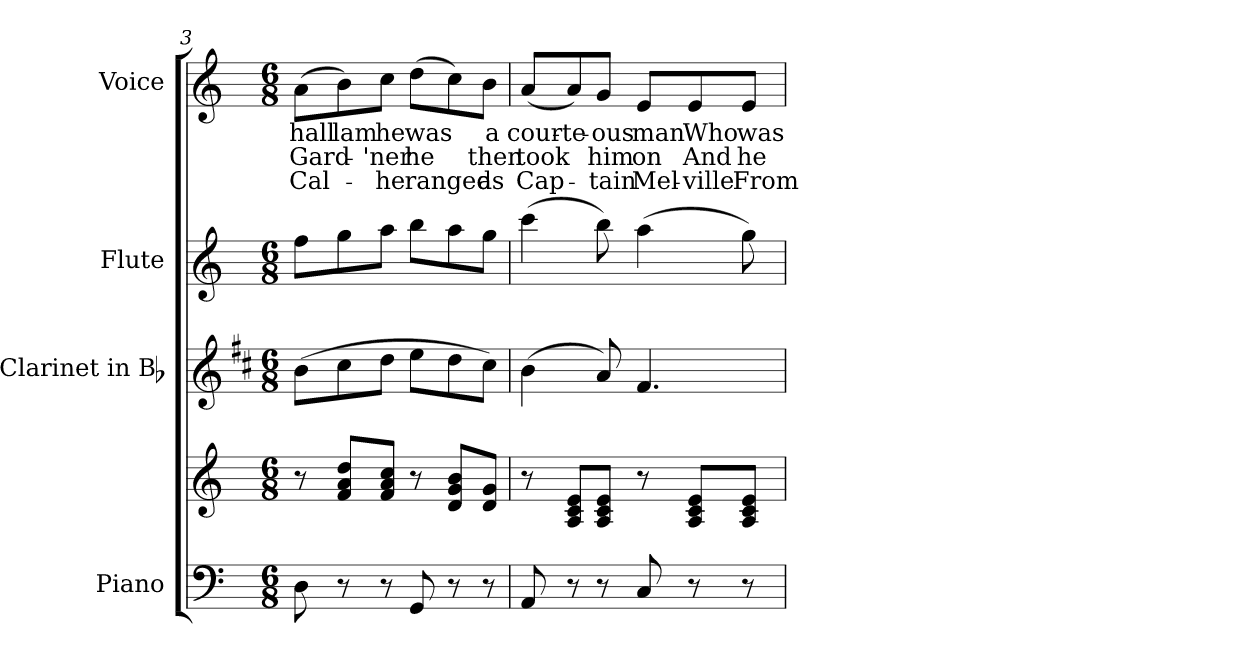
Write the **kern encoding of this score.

**kern	**kern	**kern	**kern	**kern	**text	**text	**text
*part4	*part4	*part3	*part2	*part1	*part1	*part1	*part1
*staff5	*staff4	*staff3	*staff2	*staff1	*staff1	*staff1	*staff1
*I"Piano	*	*I"Clarinet in Bb	*I"Flute	*I"Voice	*	*	*
*I'Pno.	*	*I'Cl.	*I'Fl.	*I'Voice	*	*	*
*clefF4	*clefG2	*clefG2	*clefG2	*clefG2	*	*	*
*	*	*ITrd1c2	*	*	*	*	*
*k[]	*k[]	*k[]	*k[]	*k[]	*	*	*
*C:	*C:	*C:	*C:	*C:	*	*	*
*M6/8	*M6/8	*M6/8	*M6/8	*M6/8	*	*	*
=3	=3	=3	=3	=3	=3	=3	=3
!	!	!	!	!	!LO:LY:b:color=#000000	!LO:LY:b:color=#000000	!LO:LY:b:color=#000000
8Di\	8r	(8ai\L	8ffi\L	(8ai\L	hall	Gard-	Cal-
!	!	!	!	!	!LO:LY:b:color=#000000	!	!
8r	8fi/ 8ai 8ddiL	8bi\	8ggi\	8bi\)	-lam	.	.
!	!	!	!	!	!LO:LY:b:color=#000000	!LO:LY:b:color=#000000	!LO:LY:b:color=#000000
8r	8fi/ 8ai 8cciJ	8cci\J	8aai\J	8cci\J	he	-'ner	he
!	!	!	!	!	!LO:LY:b:color=#000000	!LO:LY:b:color=#000000	!LO:LY:b:color=#000000
8GGi/	8r	8ddi\L	8bbi\L	(8ddi\L	was	he	ranged
8r	8di/ 8gi 8biL	8cci\	8aai\	8cci\)	.	.	.
!	!	!	!	!	!LO:LY:b:color=#000000	!LO:LY:b:color=#000000	!LO:LY:b:color=#000000
8r	8di/ 8giJ	8bi\J)	8ggi\J	8bi\J	a	then	as
=4	=4	=4	=4	=4	=4	=4	=4
!	!	!	!	!	!LO:LY:b:color=#000000	!LO:LY:b:color=#000000	!LO:LY:b:color=#000000
8AAi/	8r	(4ai\	(4ccci\	(8ai/L	cour-	took	Cap-
!	!	!	!	!	!LO:LY:b:color=#000000	!	!
8r	8Ai/ 8ci 8eiL	.	.	8ai/)	-te-	.	.
!	!	!	!	!	!LO:LY:b:color=#000000	!LO:LY:b:color=#000000	!LO:LY:b:color=#000000
8r	8Ai/ 8ci 8eiJ	8gi/)	8bbi\)	8gi/J	-ous	him	-tain
!	!	!	!	!	!LO:LY:b:color=#000000	!LO:LY:b:color=#000000	!LO:LY:b:color=#000000
8Ci/	8r	4.ei/	(4aai\	8ei/L	man	on	Mel-
!	!	!	!	!	!LO:LY:b:color=#000000	!LO:LY:b:color=#000000	!LO:LY:b:color=#000000
8r	8Ai/ 8ci 8eiL	.	.	8ei/	Who	And	-ville
!	!	!	!	!	!LO:LY:b:color=#000000	!LO:LY:b:color=#000000	!LO:LY:b:color=#000000
8r	8Ai/ 8ci 8eiJ	.	8ggi\)	8ei/J	was	he	From
=	=	=	=	=	=	=	=
*-	*-	*-	*-	*-	*-	*-	*-
